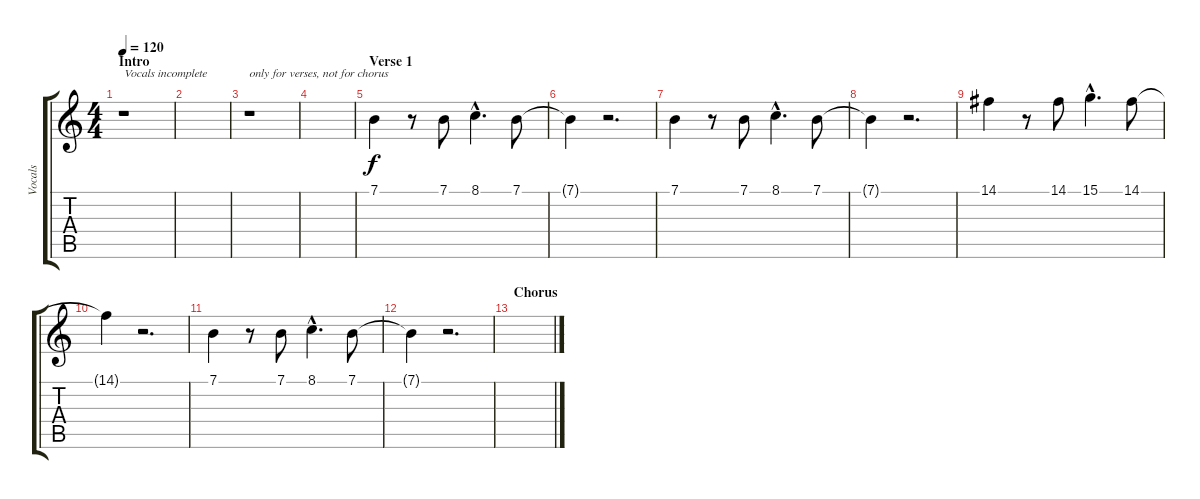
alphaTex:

\track ("Vocals" "Vocals") {instrument piccolo}
\staff {score tabs}
\tuning (E4 B3 G3 D3 A2 E2) {hide}
\ts (4 4)
\section ("" "Intro")
\tempo 120
\clef g2
\ks c
r.1{txt "Vocals incomplete" dy f instrument piccolo} |
|
r.1{txt "only for verses, not for chorus"} |
|
\section ("" "Verse 1")
7.1.4 r.8 7.1.8 8.1{hac}.4{d} 7.1.8 |
7.1{t}.4 r.2{d} |
7.1.4 r.8 7.1.8 8.1{hac}.4{d} 7.1.8 |
7.1{t}.4 r.2{d} |
14.1.4 r.8 14.1.8 15.1{hac}.4{d} 14.1.8 |
14.1{t}.4 r.2{d} |
7.1.4 r.8 7.1.8 8.1{hac}.4{d} 7.1.8 |
7.1{t}.4 r.2{d} |
\section ("" "Chorus")
